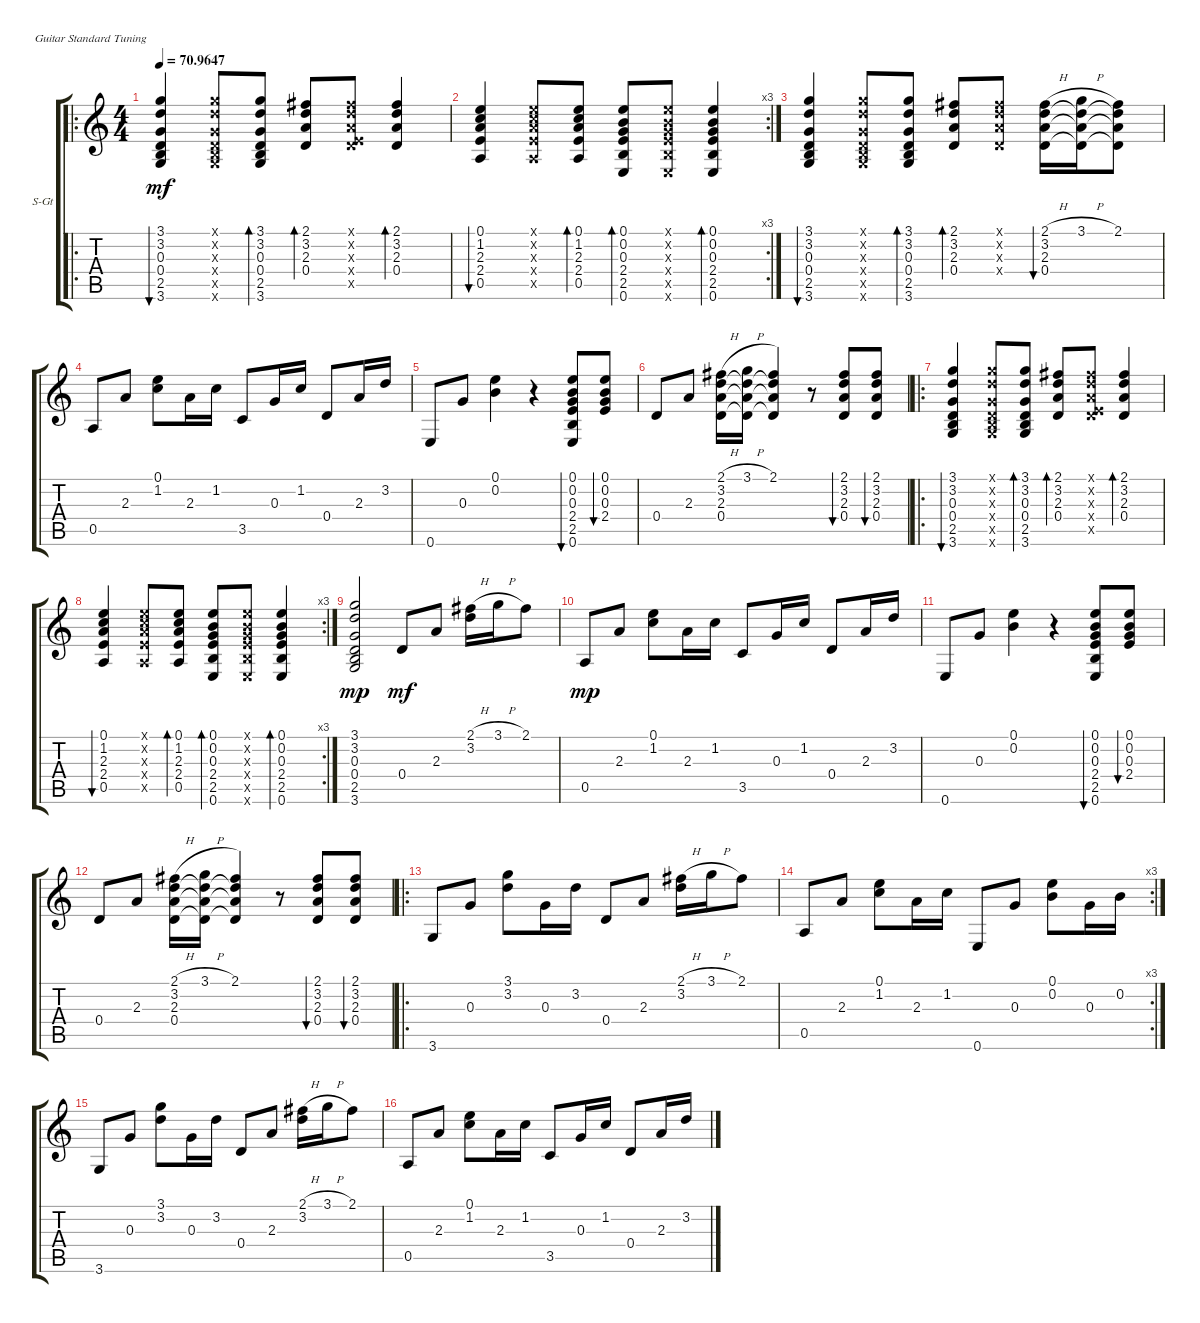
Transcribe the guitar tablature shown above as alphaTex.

\defaultSystemsLayout 4
\bracketExtendMode groupsimilarinstruments
\firstSystemTrackNameOrientation horizontal
\otherSystemsTrackNameOrientation horizontal
\track ("Steel Guitar" "S-Gt") {instrument acousticguitarsteel}
\staff {score tabs}
\tuning (E4 B3 G3 D3 A2 E2)
\ro
\ts (4 4)
\tempo
70.9647
\accidentals auto
\clef g2
\ottava regular
\simile none
\ks c
(3.6 2.5 0.4 0.3 3.2 3.1).4{bu 30 dy mf} (3.6{x} 2.5{x} 0.4{x} 0.3{x} 3.2{x} 3.1{x}).8 (3.6 2.5 0.4 0.3 3.2 3.1).8{bd 30} (0.4 2.3 3.2 2.1).8{bd 30} (0.4{x} 2.3{x} 3.2{x} 2.1{x} 7.5{x}).8 (0.4 2.3 3.2 2.1).4{bd 30} |
\rc 3
(0.5 2.4 2.3 1.2 0.1).4{bu 30} (0.5{x} 2.4{x} 2.3{x} 1.2{x} 0.1{x}).8 (0.5 2.4 2.3 1.2 0.1).8{bd 30} (0.6 2.5 2.4 0.3 0.2 0.1).8{bd 30} (0.6{x} 2.5{x} 2.4{x} 0.3{x} 0.2{x} 0.1{x}).8 (0.6 2.5 2.4 0.3 0.2 0.1).4{bd 30} |
(3.6 2.5 0.4 0.3 3.2 3.1).4{bu 30} (3.6{x} 2.5{x} 0.4{x} 0.3{x} 3.2{x} 3.1{x}).8 (3.6 2.5 0.4 0.3 3.2 3.1).8{bd 30} (0.4 2.3 3.2 2.1).8{bd 30} (0.4{x} 2.3{x} 3.2{x} 2.1{x}).8 (0.4 2.3 3.2 2.1{h}).16{bu 30} (0.4{t} 2.3{t} 3.2{t} 3.1{h}).16 (0.4{t} 2.3{t} 3.2{t} 2.1).8 |
0.5.8 2.3.8 (1.2 0.1).8 2.3.16 1.2.16 3.5.8 0.3.16 1.2.16 0.4.8 2.3.16 3.2.16 |
0.6.8 0.3.8 (0.2 0.1).4 r.4 (0.6 2.5 2.4 0.3 0.2 0.1).8{bu 30} (2.4 0.3 0.2 0.1).8{bu 30} |
0.4.8 2.3.8 (0.4 2.3 3.2 2.1{h}).16 (0.4{t} 2.3{t} 3.2{t} 3.1{h}).16 (0.4{t} 2.3{t} 3.2{t} 2.1).4 r.8 (0.4 2.3 3.2 2.1).8{bu 30} (0.4 2.3 3.2 2.1).8{bu 30} |
\ro
(3.6 2.5 0.4 0.3 3.2 3.1).4{bu 30} (3.6{x} 2.5{x} 0.4{x} 0.3{x} 3.2{x} 3.1{x}).8 (3.6 2.5 0.4 0.3 3.2 3.1).8{bd 30} (0.4 2.3 3.2 2.1).8{bd 30} (0.4{x} 2.3{x} 3.2{x} 2.1{x} 7.5{x}).8 (0.4 2.3 3.2 2.1).4{bd 30} |
\rc 3
(0.5 2.4 2.3 1.2 0.1).4{bu 30} (0.5{x} 2.4{x} 2.3{x} 1.2{x} 0.1{x}).8 (0.5 2.4 2.3 1.2 0.1).8{bd 30} (0.6 2.5 2.4 0.3 0.2 0.1).8{bd 30} (0.6{x} 2.5{x} 2.4{x} 0.3{x} 0.2{x} 0.1{x}).8 (0.6 2.5 2.4 0.3 0.2 0.1).4{bd 30} |
(3.6 2.5 0.4 0.3 3.2 3.1).2{dy mp} 0.4.8{dy mf} 2.3.8 (2.1{h} 3.2).16 3.1{h}.16 2.1.8 |
0.5.8{dy mp} 2.3.8 (1.2 0.1).8 2.3.16 1.2.16 3.5.8 0.3.16 1.2.16 0.4.8 2.3.16 3.2.16 |
0.6.8 0.3.8 (0.2 0.1).4 r.4 (0.6 2.5 2.4 0.3 0.2 0.1).8{bu 30} (2.4 0.3 0.2 0.1).8{bu 30} |
0.4.8 2.3.8 (0.4 2.3 3.2 2.1{h}).16 (0.4{t} 2.3{t} 3.2{t} 3.1{h}).16 (0.4{t} 2.3{t} 3.2{t} 2.1).4 r.8 (0.4 2.3 3.2 2.1).8{bu 30} (0.4 2.3 3.2 2.1).8{bu 30} |
\ro
3.6.8 0.3.8 (3.2 3.1).8 0.3.16 3.2.16 0.4.8 2.3.8 (2.1{h} 3.2).16 3.1{h}.16 2.1.8 |
\rc 3
0.5.8 2.3.8 (1.2 0.1).8 2.3.16 1.2.16 0.6.8 0.3.8 (0.2 0.1).8 0.3.16 0.2.16 |
3.6.8 0.3.8 (3.2 3.1).8 0.3.16 3.2.16 0.4.8 2.3.8 (2.1{h} 3.2).16 3.1{h}.16 2.1.8 |
0.5.8 2.3.8 (1.2 0.1).8 2.3.16 1.2.16 3.5.8 0.3.16 1.2.16 0.4.8 2.3.16 3.2.16
